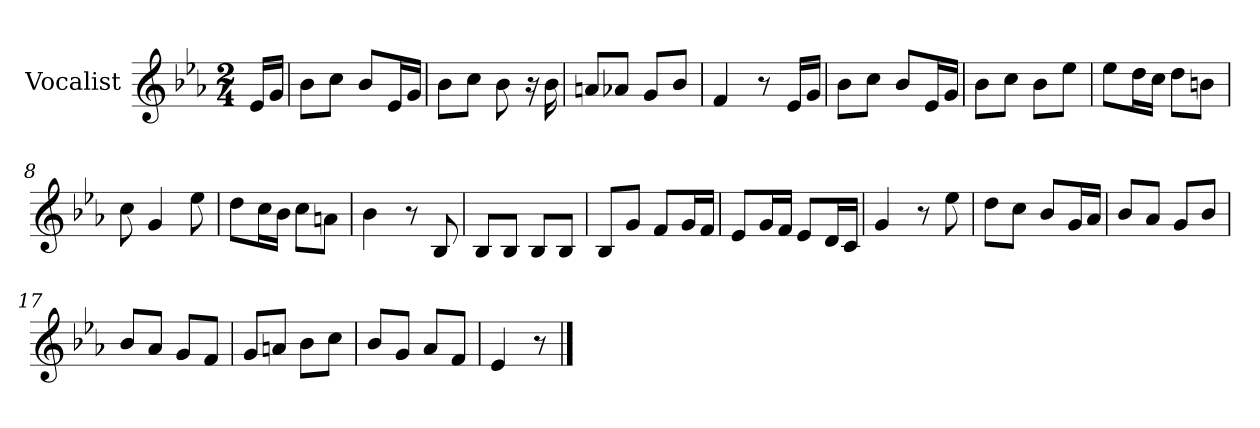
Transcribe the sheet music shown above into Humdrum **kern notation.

**kern
*part1
*staff1
*I"Vocalist
*k[b-e-a-]
*E-:
*M2/4
=
16e-LL
16gJJ
=1
8b-L
8ccJ
8b-L
16e-L
16gJJ
=2
8b-L
8ccJ
8b-
16r
16b-
=3
8anL
8a-XJ
8gL
8b-J
=4
4f
8r
16e-LL
16gJJ
=5
8b-L
8ccJ
8b-L
16e-L
16gJJ
=6
8b-L
8ccJ
8b-L
8ee-J
=7
8ee-L
16ddL
16ccJJ
8ddL
8bnJ
=8
8cc
4g
8ee-
=9
8ddL
16ccL
16b-JJ
8ccL
8anJ
=10
4b-
8r
8B-
=11
8B-L
8B-J
8B-L
8B-J
=12
8B-L
8gJ
8fL
16gL
16fJJ
=13
8e-L
16gL
16fJJ
8e-L
16dL
16cJJ
=14
4g
8r
8ee-
=15
8ddL
8ccJ
8b-L
16gL
16a-JJ
=16
8b-L
8a-J
8gL
8b-J
=17
8b-L
8a-J
8gL
8fJ
=18
8gL
8anJ
8b-L
8ccJ
=19
8b-L
8gJ
8a-L
8fJ
=20
4e-
8r
==
*-
